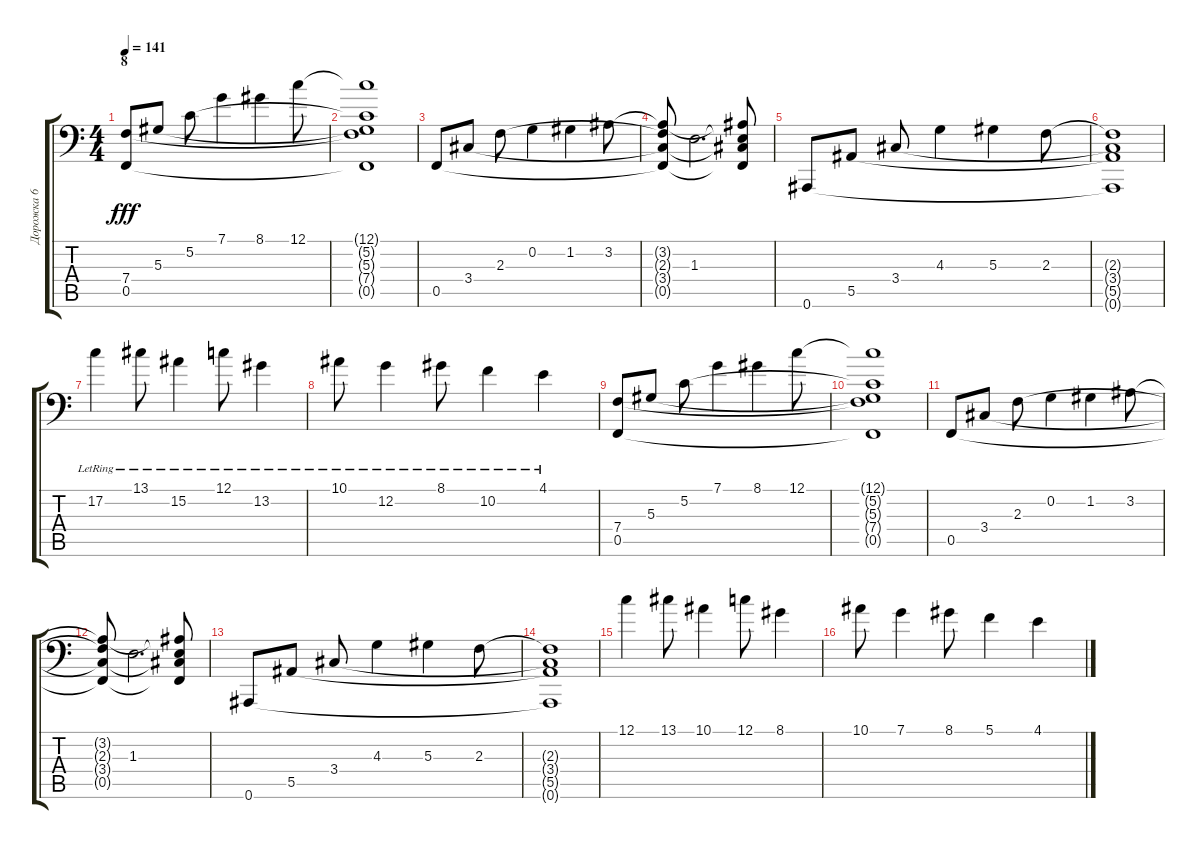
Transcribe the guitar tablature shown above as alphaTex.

\track ("Дорожка 6" "Дорожка 6") {instrument acousticgrandpiano}
\staff {score tabs}
\tuning (C4 G3 Eb3 Bb2 F2 Bb1) {hide}
\ts (4 4)
\section ("" "8")
\tempo 141
\clef f4
\ks c
(7.4 0.5).8{dy fff} 5.3.8 5.2.8 7.1.4 8.1.4 12.1.8 |
(12.1{t} 5.2{t} 5.3{t} 7.4{t} 0.5{t}).1 |
0.5.8 3.4.8 2.3.8 0.2.4 1.2.4 3.2.8 |
(3.2{t} 2.3{t} 3.4{t} 0.5{t}).8 1.3.2{d} (3.2{t} 1.3{t} 3.4{t} 0.5{t}).8 |
0.6.8 5.5.8 3.4.8 4.3.4 5.3.4 2.3.8 |
(2.3{t} 3.4{t} 5.5{t} 0.6{t}).1 |
17.2{lr}.4 13.1{lr}.8 15.2{lr}.4 12.1{lr}.8 13.2{lr}.4 |
10.1{lr}.8 12.2{lr}.4 8.1{lr}.8 10.2{lr}.4 4.1{lr}.4 |
(7.4 0.5).8 5.3.8 5.2.8 7.1.4 8.1.4 12.1.8 |
(12.1{t} 5.2{t} 5.3{t} 7.4{t} 0.5{t}).1 |
0.5.8 3.4.8 2.3.8 0.2.4 1.2.4 3.2.8 |
(3.2{t} 2.3{t} 3.4{t} 0.5{t}).8 1.3.2{d} (3.2{t} 1.3{t} 3.4{t} 0.5{t}).8 |
0.6.8 5.5.8 3.4.8 4.3.4 5.3.4 2.3.8 |
(2.3{t} 3.4{t} 5.5{t} 0.6{t}).1 |
12.1.4 13.1.8 10.1.4 12.1.8 8.1.4 |
10.1.8 7.1.4 8.1.8 5.1.4 4.1.4
